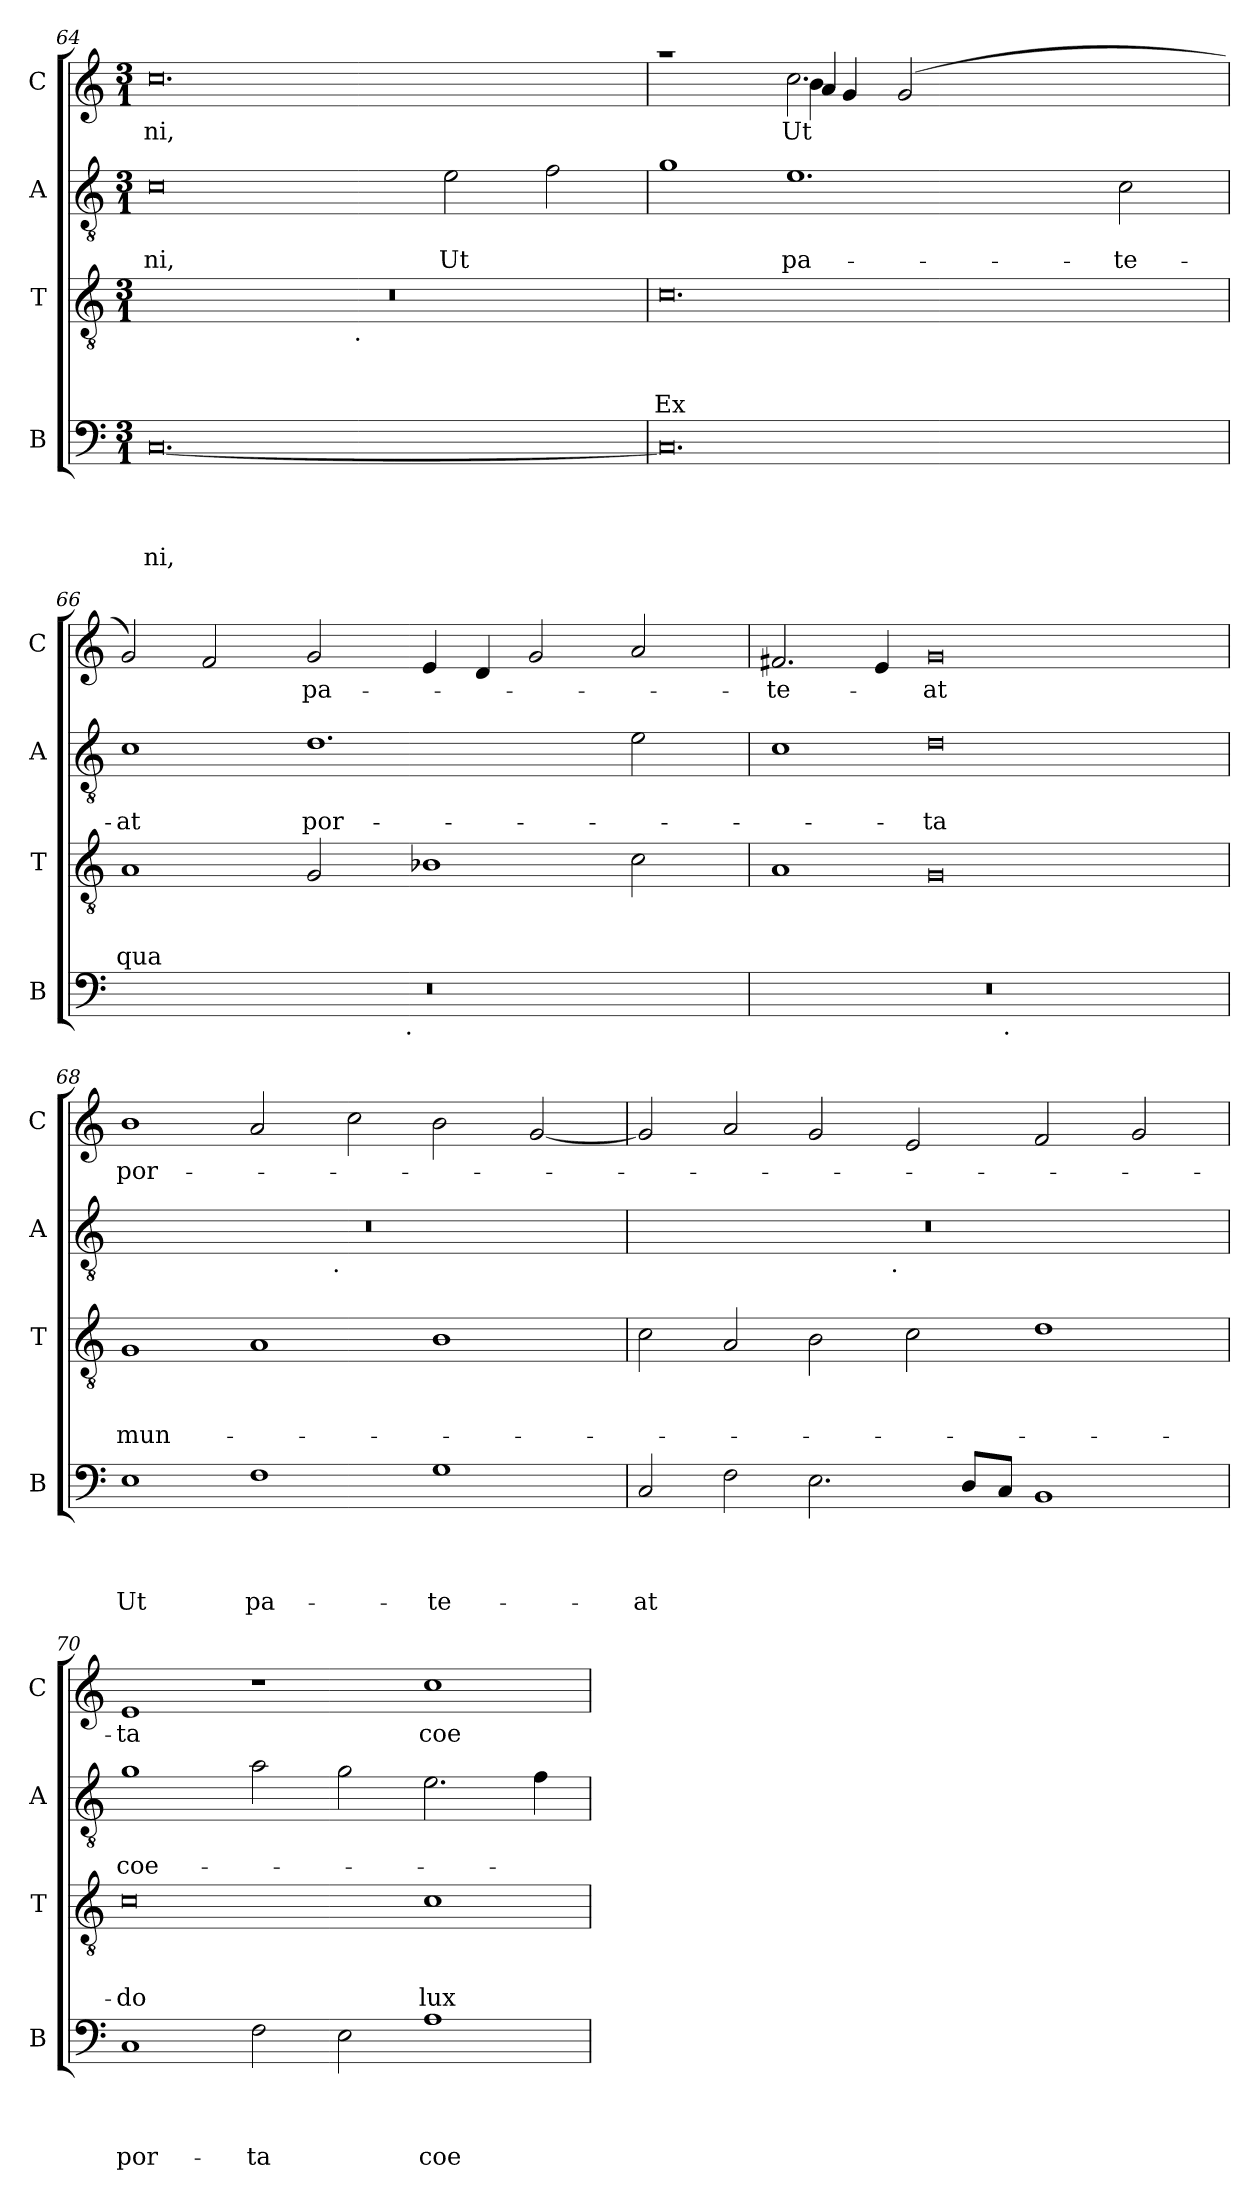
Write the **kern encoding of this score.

**kern	**text	**text	**text	**text	**kern	**text	**text	**text	**kern	**text	**text	**kern	**text
*part4	*part4	*part4	*part4	*part4	*part3	*part3	*part3	*part3	*part2	*part2	*part2	*part1	*part1
*staff4	*staff4	*staff4	*staff4	*staff4	*staff3	*staff3	*staff3	*staff3	*staff2	*staff2	*staff2	*staff1	*staff1
*I"B	*	*	*	*	*I"T	*	*	*	*I"A	*	*	*I"C	*
*I'B	*	*	*	*	*I'T	*	*	*	*I'A	*	*	*I'C	*
*clefF4	*	*	*	*	*clefGv2	*	*	*	*clefGv2	*	*	*clefG2	*
*k[]	*	*	*	*	*k[]	*	*	*	*k[]	*	*	*k[]	*
*C:	*	*	*	*	*C:	*	*	*	*C:	*	*	*C:	*
*M3/1	*	*	*	*	*M3/1	*	*	*	*M3/1	*	*	*M3/1	*
=64	=64	=64	=64	=64	=64	=64	=64	=64	=64	=64	=64	=64	=64
!	!	!	!	!LO:LY:b	!	!	!	!	!	!	!LO:LY:b	!	!LO:LY:b
*	*	*	*	*	*^	*	*	*	*	*	*	*	*
[<0.C	.	.	.	-ni,	0.r	1ryy	.	.	.	0c	.	-ni,	0.cc	-ni,
.	.	.	.	.	.	4..ryy	.	.	.	.	.	.	.	.
!	!	!	!	!	!	!LO:TX:b:t=.	!	!	!	!	!	!	!	!
.	.	.	.	.	.	1ryy	.	.	.	.	.	.	.	.
!	!	!	!	!	!	!	!	!	!	!	!	!LO:LY:b	!	!
.	.	.	.	.	.	.	.	.	.	2e\	.	Ut	.	.
.	.	.	.	.	.	2ryy	.	.	.	.	.	.	.	.
.	.	.	.	.	.	.	.	.	.	2f\	.	.	.	.
.	.	.	.	.	.	16ryy	.	.	.	.	.	.	.	.
=65	=65	=65	=65	=65	=65	=65	=65	=65	=65	=65	=65	=65	=65	=65
!	!	!	!	!	!	!	!	!	!LO:LY:b	!	!	!	!	!
*	*	*	*	*	*	*	*	*	*	*	*	*	*^	*
*	*	*	*	*	*v	*v	*	*	*	*	*	*	*	*^	*
0.C]	.	.	.	.	0.c	.	.	Ex	1g	.	.	1raa	1ryy	1ryy	.
!	!	!	!	!	!	!	!	!	!	!	!LO:LY:b	!	!	!	!LO:LY:b
.	.	.	.	.	.	.	.	.	1.e	.	pa-	2.cc\	4b\	4a/	Ut
.	.	.	.	.	.	.	.	.	.	.	.	.	1ryy	4g/	.
.	.	.	.	.	.	.	.	.	.	.	.	.	.	(<2g/	.
.	.	.	.	.	.	.	.	.	.	.	.	1ryy	.	.	.
.	.	.	.	.	.	.	.	.	.	.	.	.	.	1ryy	.
.	.	.	.	.	.	.	.	.	.	.	.	.	2.ryy	.	.
!	!	!	!	!	!	!	!	!	!	!	!LO:LY:b	!	!	!	!
.	.	.	.	.	.	.	.	.	2c\	.	-te-	.	.	.	.
.	.	.	.	.	.	.	.	.	.	.	.	4ryy	.	.	.
*	*	*	*	*	*	*	*	*	*	*	*	*v	*v	*v	*
=66	=66	=66	=66	=66	=66	=66	=66	=66	=66	=66	=66	=66	=66
!	!	!	!	!	!	!	!	!LO:LY:b	!	!	!LO:LY:b	!	!
*^	*	*	*	*	*	*	*	*	*	*	*	*	*
0.r	3%2ryy	.	.	.	.	1A	.	.	qua	1c	.	-at	2g/)	.
.	.	.	.	.	.	.	.	.	.	.	.	.	2f/	.
.	3%2ryy	.	.	.	.	.	.	.	.	.	.	.	.	.
!	!	!	!	!	!	!	!	!	!	!	!	!LO:LY:b	!	!LO:LY:b
.	.	.	.	.	.	2G/	.	.	.	1.d	.	por-	2g/	pa-
.	12.ryy	.	.	.	.	.	.	.	.	.	.	.	.	.
!	!LO:TX:b:t=.	!	!	!	!	!	!	!	!	!	!	!	!	!
.	3%2ryy	.	.	.	.	.	.	.	.	.	.	.	.	.
.	.	.	.	.	.	1B-X	.	.	.	.	.	.	4e/	.
.	.	.	.	.	.	.	.	.	.	.	.	.	4d/	.
.	.	.	.	.	.	.	.	.	.	.	.	.	2g/	.
.	3%2ryy	.	.	.	.	.	.	.	.	.	.	.	.	.
.	.	.	.	.	.	2c\	.	.	.	2e\	.	.	2a/	.
.	6ryy	.	.	.	.	.	.	.	.	.	.	.	.	.
.	24ryy	.	.	.	.	.	.	.	.	.	.	.	.	.
!!LO:LB:g=z
=67	=67	=67	=67	=67	=67	=67	=67	=67	=67	=67	=67	=67	=67	=67
!	!	!	!	!	!	!	!	!	!	!	!	!	!	!LO:LY:b
0.r	1ryy	.	.	.	.	1A	.	.	.	1c	.	.	2.f#/	-te-
.	.	.	.	.	.	.	.	.	.	.	.	.	4e/	.
!	!	!	!	!	!	!	!	!	!	!	!	!LO:LY:b	!	!LO:LY:b
.	4..ryy	.	.	.	.	0G	.	.	.	0d	.	-ta	0g	-at
!	!LO:TX:b:t=.	!	!	!	!	!	!	!	!	!	!	!	!	!
.	1ryy	.	.	.	.	.	.	.	.	.	.	.	.	.
.	2ryy	.	.	.	.	.	.	.	.	.	.	.	.	.
.	16ryy	.	.	.	.	.	.	.	.	.	.	.	.	.
=68	=68	=68	=68	=68	=68	=68	=68	=68	=68	=68	=68	=68	=68	=68
!	!	!	!	!	!LO:LY:b	!	!	!	!LO:LY:b	!	!	!	!	!LO:LY:b
*v	*v	*	*	*	*	*	*	*	*	*^	*	*	*	*
1E	.	.	.	Ut	1G	.	.	mun-	0.r	1ryy	.	.	1b	por-
!	!	!	!	!LO:LY:b	!	!	!	!	!	!	!	!	!	!
1F	.	.	.	pa-	1A	.	.	.	.	4...ryy	.	.	2a/	.
!	!	!	!	!	!	!	!	!	!	!LO:TX:b:t=.	!	!	!	!
.	.	.	.	.	.	.	.	.	.	1ryy	.	.	.	.
.	.	.	.	.	.	.	.	.	.	.	.	.	2cc\	.
!	!	!	!	!LO:LY:b	!	!	!	!	!	!	!	!	!	!
1G	.	.	.	-te-	1B	.	.	.	.	.	.	.	2b\	.
.	.	.	.	.	.	.	.	.	.	2ryy	.	.	.	.
.	.	.	.	.	.	.	.	.	.	.	.	.	[<2g/	.
.	.	.	.	.	.	.	.	.	.	32ryy	.	.	.	.
=69	=69	=69	=69	=69	=69	=69	=69	=69	=69	=69	=69	=69	=69	=69
!	!	!	!	!LO:LY:b	!	!	!	!	!	!	!	!	!	!
2C/	.	.	.	-at	2c\	.	.	.	0.r	1ryy	.	.	2g/]	.
2F\	.	.	.	.	2A/	.	.	.	.	.	.	.	2a/	.
2.E\	.	.	.	.	2B\	.	.	.	.	4...ryy	.	.	2g/	.
!	!	!	!	!	!	!	!	!	!	!LO:TX:b:t=.	!	!	!	!
.	.	.	.	.	.	.	.	.	.	1ryy	.	.	.	.
.	.	.	.	.	2c\	.	.	.	.	.	.	.	2e/	.
8D/L	.	.	.	.	.	.	.	.	.	.	.	.	.	.
8C/J	.	.	.	.	.	.	.	.	.	.	.	.	.	.
1BB	.	.	.	.	1d	.	.	.	.	.	.	.	2f/	.
.	.	.	.	.	.	.	.	.	.	2ryy	.	.	.	.
.	.	.	.	.	.	.	.	.	.	.	.	.	2g/	.
.	.	.	.	.	.	.	.	.	.	32ryy	.	.	.	.
=70	=70	=70	=70	=70	=70	=70	=70	=70	=70	=70	=70	=70	=70	=70
!	!	!	!	!LO:LY:b	!	!	!	!LO:LY:b	!	!	!	!LO:LY:b	!	!LO:LY:b
*	*	*	*	*	*	*	*	*	*v	*v	*	*	*	*
1C	.	.	.	por-	0c	.	.	-do	1g	.	coe-	1e	-ta
!	!	!	!	!LO:LY:b	!	!	!	!	!	!	!	!	!
2F\	.	.	.	-ta	.	.	.	.	2a\	.	.	1r	.
2E\	.	.	.	.	.	.	.	.	2g\	.	.	.	.
!	!	!	!	!LO:LY:b	!	!	!	!LO:LY:b	!	!	!	!	!LO:LY:b
1A	.	.	.	coe-	1c	.	.	lux	2.e\	.	.	1cc	coe-
.	.	.	.	.	.	.	.	.	4f\	.	.	.	.
=	=	=	=	=	=	=	=	=	=	=	=	=	=
*-	*-	*-	*-	*-	*-	*-	*-	*-	*-	*-	*-	*-	*-
